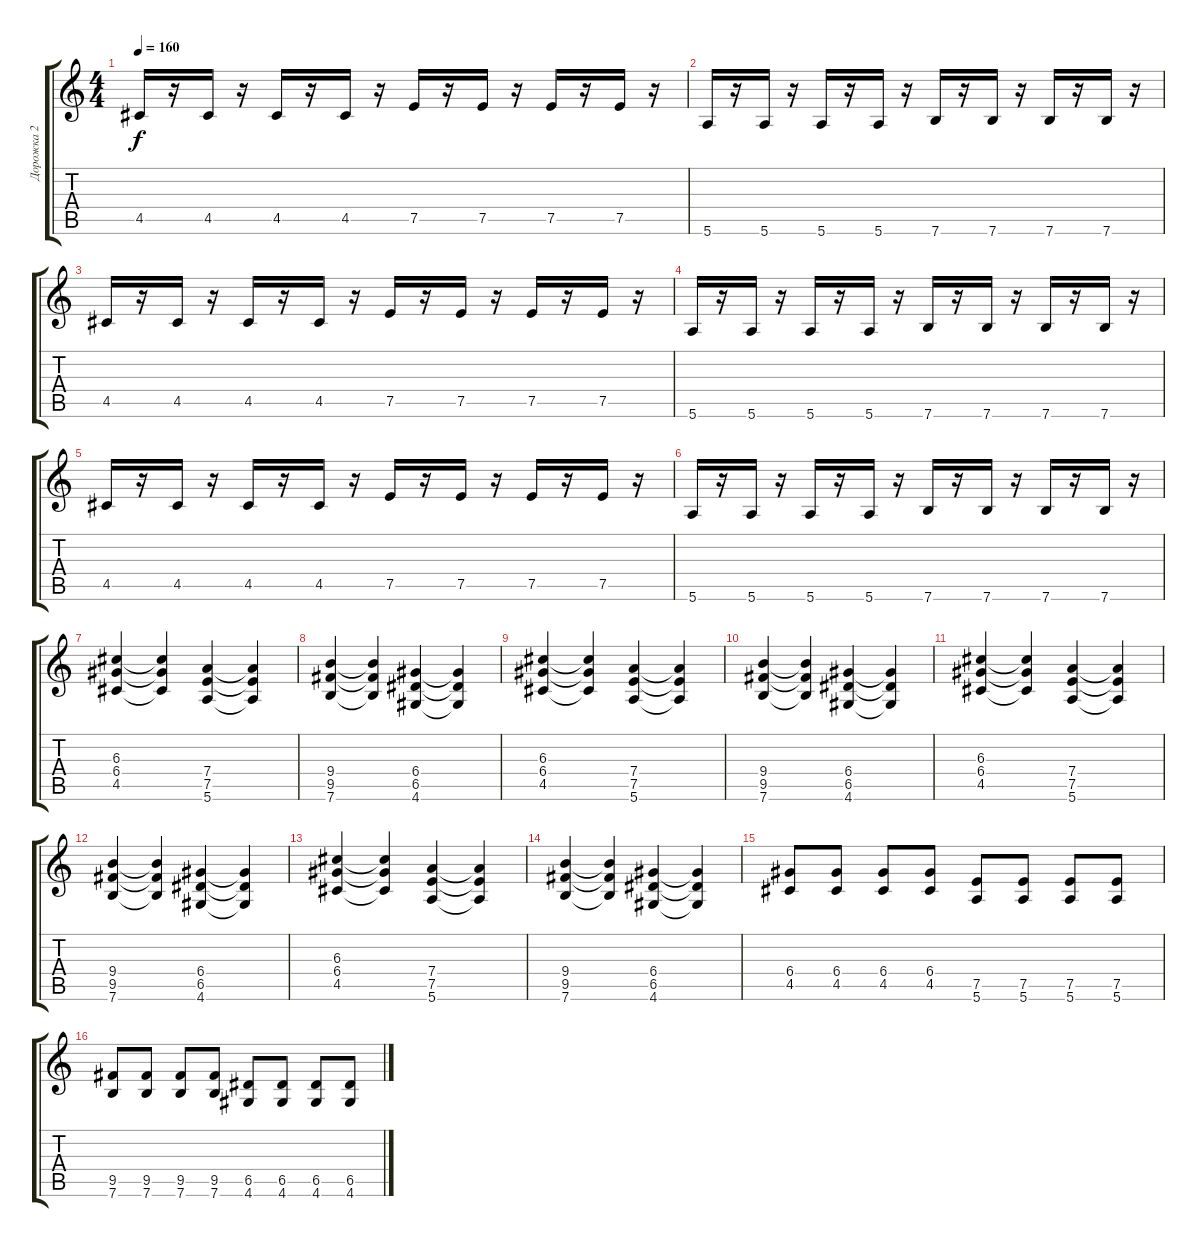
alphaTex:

\track ("Дорожка 2" "Дорожка 2") {instrument distortionguitar}
\staff {score tabs}
\tuning (E4 B3 G3 D3 A2 E2) {hide}
\ts (4 4)
\tempo 160
\clef g2
\ks c
4.5.16{dy f} r.16 4.5.16 r.16 4.5.16 r.16 4.5.16 r.16 7.5.16 r.16 7.5.16 r.16 7.5.16 r.16 7.5.16 r.16 |
5.6.16 r.16 5.6.16 r.16 5.6.16 r.16 5.6.16 r.16 7.6.16 r.16 7.6.16 r.16 7.6.16 r.16 7.6.16 r.16 |
4.5.16 r.16 4.5.16 r.16 4.5.16 r.16 4.5.16 r.16 7.5.16 r.16 7.5.16 r.16 7.5.16 r.16 7.5.16 r.16 |
5.6.16 r.16 5.6.16 r.16 5.6.16 r.16 5.6.16 r.16 7.6.16 r.16 7.6.16 r.16 7.6.16 r.16 7.6.16 r.16 |
4.5.16 r.16 4.5.16 r.16 4.5.16 r.16 4.5.16 r.16 7.5.16 r.16 7.5.16 r.16 7.5.16 r.16 7.5.16 r.16 |
5.6.16 r.16 5.6.16 r.16 5.6.16 r.16 5.6.16 r.16 7.6.16 r.16 7.6.16 r.16 7.6.16 r.16 7.6.16 r.16 |
(6.3 6.4 4.5).4 (6.3{t} 6.4{t} 4.5{t}).4 (7.4 7.5 5.6).4 (7.4{t} 7.5{t} 5.6{t}).4 |
(9.4 9.5 7.6).4 (9.4{t} 9.5{t} 7.6{t}).4 (6.4 6.5 4.6).4 (6.4{t} 6.5{t} 4.6{t}).4 |
(6.3 6.4 4.5).4 (6.3{t} 6.4{t} 4.5{t}).4 (7.4 7.5 5.6).4 (7.4{t} 7.5{t} 5.6{t}).4 |
(9.4 9.5 7.6).4 (9.4{t} 9.5{t} 7.6{t}).4 (6.4 6.5 4.6).4 (6.4{t} 6.5{t} 4.6{t}).4 |
(6.3 6.4 4.5).4 (6.3{t} 6.4{t} 4.5{t}).4 (7.4 7.5 5.6).4 (7.4{t} 7.5{t} 5.6{t}).4 |
(9.4 9.5 7.6).4 (9.4{t} 9.5{t} 7.6{t}).4 (6.4 6.5 4.6).4 (6.4{t} 6.5{t} 4.6{t}).4 |
(6.3 6.4 4.5).4 (6.3{t} 6.4{t} 4.5{t}).4 (7.4 7.5 5.6).4 (7.4{t} 7.5{t} 5.6{t}).4 |
(9.4 9.5 7.6).4 (9.4{t} 9.5{t} 7.6{t}).4 (6.4 6.5 4.6).4 (6.4{t} 6.5{t} 4.6{t}).4 |
(6.4 4.5).8 (6.4 4.5).8 (6.4 4.5).8 (6.4 4.5).8 (7.5 5.6).8 (7.5 5.6).8 (7.5 5.6).8 (7.5 5.6).8 |
(9.5 7.6).8 (9.5 7.6).8 (9.5 7.6).8 (9.5 7.6).8 (6.5 4.6).8 (6.5 4.6).8 (6.5 4.6).8 (6.5 4.6).8
